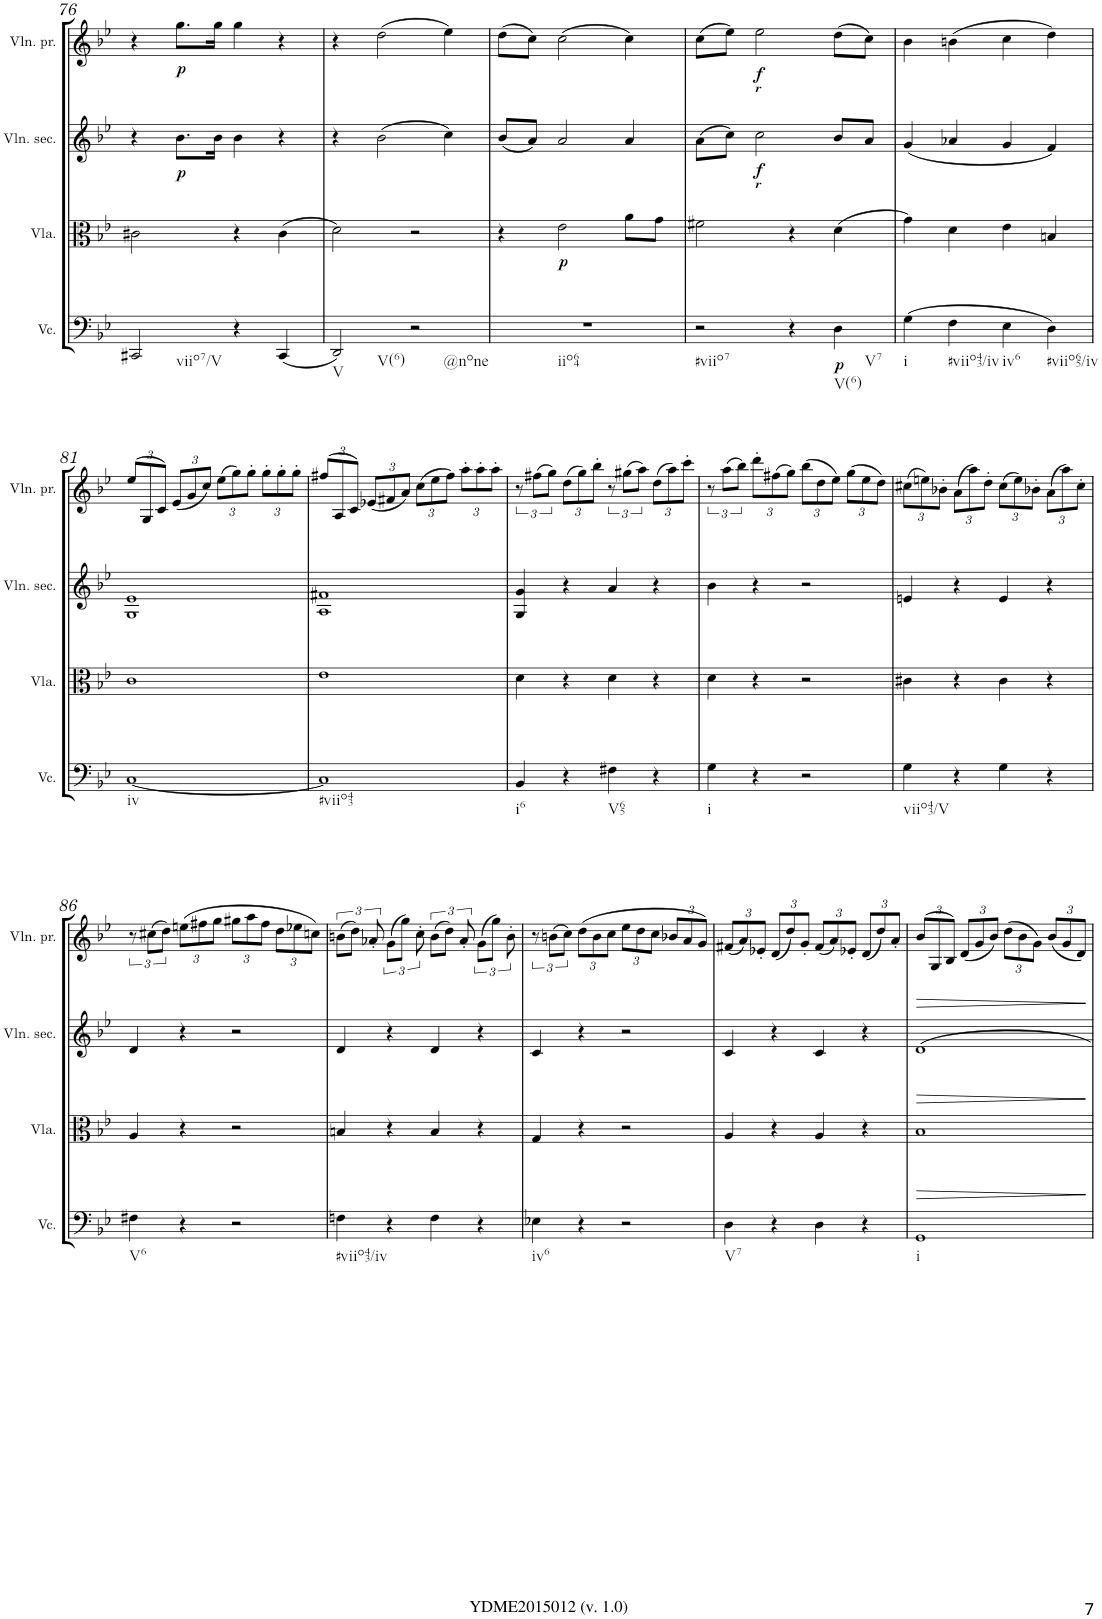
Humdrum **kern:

**kern	**dynam	**kern	**dynam	**kern	**dynam	**kern	**dynam
*part4	*part4	*part3	*part3	*part2	*part2	*part1	*part1
*staff4	*staff4	*staff3	*staff3	*staff2	*staff2	*staff1	*staff1
*I"Violoncelle	*	*I"Viola	*	*I"Violino secondo	*	*I"Violino primo	*
*I'Vc.	*	*I'Vla.	*	*I'Vln. sec.	*	*I'Vln. pr.	*
!!LO:PB:g=z
*clefF4	*	*clefC3	*	*clefG2	*	*clefG2	*
*k[b-e-]	*	*k[b-e-]	*	*k[b-e-]	*	*k[b-e-]	*
*B-:	*	*B-:	*	*B-:	*	*B-:	*
*M2/2	*	*M2/2	*	*M2/2	*	*M2/2	*
*met(c|)	*	*met(c|)	*	*met(c|)	*	*met(c|)	*
=76	=76	=76	=76	=76	=76	=76	=76
!LO:TX:b:t=viio7/V	!	!	!	!	!	!	!
2CC#X/	.	2c#X\	.	4r	.	4r	.
!	!	!	!	!	!LO:DY:b	!	!LO:DY:b
.	.	.	.	8.b-\L	p	8.gg\L	p
.	.	.	.	16b-\Jk	.	16gg\Jk	.
4r	.	4r	.	4b-\	.	4gg\	.
(<4CC#/	.	(>4c#\	.	4r	.	4r	.
=77	=77	=77	=77	=77	=77	=77	=77
!LO:TX:b:t=V	!	!	!	!	!	!	!
!LO:TX:b:t=V(6)	!	!	!	!	!	!	!
2DD/)	.	2d\)	.	4r	.	4r	.
.	.	.	.	(>2b-\	.	(>2dd\	.
!LO:TX:b:t=@none	!	!	!	!	!	!	!
2r	.	2r	.	.	.	.	.
.	.	.	.	4cc\)	.	4ee-\)	.
=78	=78	=78	=78	=78	=78	=78	=78
!LO:TX:b:t=iio64	!	!	!	!	!	!	!
1r	.	4r	.	(<8b-/L	.	(>8dd\L	.
.	.	.	.	8a/J)	.	8cc\J)	.
!	!	!	!LO:DY:b	!	!	!	!
.	.	2e-\	p	2a/	.	(>2cc\	.
.	.	8a\L	.	4a/	.	4cc\)	.
.	.	8g\J	.	.	.	.	.
=79	=79	=79	=79	=79	=79	=79	=79
!LO:TX:b:t=#viio7	!	!	!	!	!	!	!
2r	.	2f#X\	.	(>8a\L	.	(>8cc\L	.
.	.	.	.	8cc\J)	.	8ee-\J)	.
!	!	!	!	!	!	!LO:TX:b:Bi:t=r	!
!	!	!	!	!LO:TX:b:Bi:t=r	!	!	!
!	!	!	!	!	!LO:DY:b	!	!LO:DY:b
.	.	.	.	2cc\	f	2ee-\	f
4r	.	4r	.	.	.	.	.
!LO:TX:b:t=V(6)	!	!	!	!	!	!	!
!LO:TX:b:t=V7	!	!	!	!	!	!	!
!	!LO:DY:b	!	!	!	!	!	!
4D\	p	(>4d\	.	8b-/L	.	(>8dd\L	.
.	.	.	.	8a/J	.	8cc\J)	.
=80	=80	=80	=80	=80	=80	=80	=80
!LO:TX:b:t=i	!	!	!	!	!	!	!
(>4G\	.	4g\)	.	(<4g/	.	4b-\	.
!LO:TX:b:t=#viio43/iv	!	!	!	!	!	!	!
4F\	.	4d\	.	4a-X/	.	(>4bn\	.
!LO:TX:b:t=iv6	!	!	!	!	!	!	!
4E-\	.	4e-\	.	4g/	.	4cc\	.
!LO:TX:b:t=#viio65/iv	!	!	!	!	!	!	!
4D\)	.	4Bn/	.	4f/)	.	4dd\)	.
!!LO:LB:g=z
=81	=81	=81	=81	=81	=81	=81	=81
*	*	*	*	*	*	*Xbrackettup	*
!LO:TX:b:t=iv	!	!	!	!	!	!	!
[1C	.	1c	.	1G 1e-	.	(>12ee-/L	.
.	.	.	.	.	.	12G/	.
.	.	.	.	.	.	12c/J)	.
.	.	.	.	.	.	(<12e-/L	.
.	.	.	.	.	.	12g/	.
.	.	.	.	.	.	12cc/J)	.
.	.	.	.	.	.	(>12ee-\L	.
.	.	.	.	.	.	12gg\)	.
.	.	.	.	.	.	12gg'\J	.
.	.	.	.	.	.	12gg'\L	.
.	.	.	.	.	.	12gg'\	.
.	.	.	.	.	.	12gg'\J	.
=82	=82	=82	=82	=82	=82	=82	=82
!LO:TX:b:t=#viio43	!	!	!	!	!	!	!
1C]	.	1e-	.	1A 1f#X	.	(>12ff#X/L	.
.	.	.	.	.	.	12A/	.
.	.	.	.	.	.	12c/J)	.
.	.	.	.	.	.	(<12e-X/L	.
.	.	.	.	.	.	12f#X/	.
.	.	.	.	.	.	12a/J)	.
.	.	.	.	.	.	(>12cc\L	.
.	.	.	.	.	.	12ee-\	.
.	.	.	.	.	.	12ff#\J)	.
.	.	.	.	.	.	12aa'\L	.
.	.	.	.	.	.	12aa'\	.
.	.	.	.	.	.	12aa'\J	.
=83	=83	=83	=83	=83	=83	=83	=83
*	*	*	*	*	*	*brackettup	*
!LO:TX:b:t=i6	!	!	!	!	!	!	!
4BB-/	.	4d\	.	4G/ 4g/	.	12r	.
.	.	.	.	.	.	(>12ff#X\L	.
.	.	.	.	.	.	12gg\J)	.
*	*	*	*	*	*	*Xbrackettup	*
4r	.	4r	.	4r	.	(>12dd\L	.
.	.	.	.	.	.	12gg\)	.
.	.	.	.	.	.	12bb-'\J	.
*	*	*	*	*	*	*brackettup	*
!LO:TX:b:t=V65	!	!	!	!	!	!	!
4F#X\	.	4d\	.	4a/	.	12r	.
.	.	.	.	.	.	(>12gg#X\L	.
.	.	.	.	.	.	12aa\J)	.
*	*	*	*	*	*	*Xbrackettup	*
4r	.	4r	.	4r	.	(>12dd\L	.
.	.	.	.	.	.	12aa\)	.
.	.	.	.	.	.	12ccc'\J	.
=84	=84	=84	=84	=84	=84	=84	=84
*	*	*	*	*	*	*brackettup	*
!LO:TX:b:t=i	!	!	!	!	!	!	!
4G\	.	4d\	.	4b-\	.	12r	.
.	.	.	.	.	.	(>12aa\L	.
.	.	.	.	.	.	12bb-\J)	.
*	*	*	*	*	*	*Xbrackettup	*
4r	.	4r	.	4r	.	12ddd'\L	.
.	.	.	.	.	.	(>12ff#X\	.
.	.	.	.	.	.	12gg\J)	.
2r	.	2r	.	2r	.	(>12bb-\L	.
.	.	.	.	.	.	12dd\	.
.	.	.	.	.	.	12ee-\J)	.
.	.	.	.	.	.	(>12gg\L	.
.	.	.	.	.	.	12ee-\	.
.	.	.	.	.	.	12dd\J)	.
=85	=85	=85	=85	=85	=85	=85	=85
!LO:TX:b:t=viio43/V	!	!	!	!	!	!	!
4G\	.	4c#X\	.	4en/	.	(>12cc#X\L	.
.	.	.	.	.	.	12een\)	.
.	.	.	.	.	.	12b-X'\J	.
4r	.	4r	.	4r	.	(>12a\L	.
.	.	.	.	.	.	12aa\)	.
.	.	.	.	.	.	12dd'\J	.
4G\	.	4c#\	.	4e/	.	(>12cc#\L	.
.	.	.	.	.	.	12ee\)	.
.	.	.	.	.	.	12b-X'\J	.
4r	.	4r	.	4r	.	(>12a\L	.
.	.	.	.	.	.	12aa\)	.
.	.	.	.	.	.	12cc#'\J	.
!!LO:LB:g=z
=86	=86	=86	=86	=86	=86	=86	=86
*	*	*	*	*	*	*brackettup	*
!LO:TX:b:t=V6	!	!	!	!	!	!	!
4F#X\	.	4A/	.	4d/	.	12r	.
.	.	.	.	.	.	(>12cc#X\L	.
.	.	.	.	.	.	12dd\J)	.
*	*	*	*	*	*	*Xbrackettup	*
4r	.	4r	.	4r	.	(>12een\L	.
.	.	.	.	.	.	12ff#X\	.
.	.	.	.	.	.	12gg\J	.
2r	.	2r	.	2r	.	12gg#X\L	.
.	.	.	.	.	.	12aa\	.
.	.	.	.	.	.	12ff#\J	.
.	.	.	.	.	.	12dd\L	.
.	.	.	.	.	.	12ee-X\	.
.	.	.	.	.	.	12ccn\J)	.
=87	=87	=87	=87	=87	=87	=87	=87
*	*	*	*	*	*	*brackettup	*
!LO:TX:b:t=#viio43/iv	!	!	!	!	!	!	!
4Fn\	.	4Bn/	.	4d/	.	(>12bn\L	.
.	.	.	.	.	.	12dd\J)	.
.	.	.	.	.	.	12a-X'/	.
4r	.	4r	.	4r	.	(>12g\L	.
.	.	.	.	.	.	12gg\J)	.
.	.	.	.	.	.	12cc'\	.
4F\	.	4B/	.	4d/	.	(>12b\L	.
.	.	.	.	.	.	12dd\J)	.
.	.	.	.	.	.	12a-'/	.
4r	.	4r	.	4r	.	(>12g\L	.
.	.	.	.	.	.	12gg\J)	.
.	.	.	.	.	.	12b'\	.
=88	=88	=88	=88	=88	=88	=88	=88
!LO:TX:b:t=iv6	!	!	!	!	!	!	!
4E-X\	.	4G/	.	4c/	.	12r	.
.	.	.	.	.	.	(>12bn\L	.
.	.	.	.	.	.	12cc\J)	.
*	*	*	*	*	*	*Xbrackettup	*
4r	.	4r	.	4r	.	(>12dd\L	.
.	.	.	.	.	.	12b\	.
.	.	.	.	.	.	12cc\J	.
2r	.	2r	.	2r	.	12ee-\L	.
.	.	.	.	.	.	12dd\	.
.	.	.	.	.	.	12cc\J	.
.	.	.	.	.	.	12b-X/L	.
.	.	.	.	.	.	12a/	.
.	.	.	.	.	.	12g/J)	.
=89	=89	=89	=89	=89	=89	=89	=89
!LO:TX:b:t=V7	!	!	!	!	!	!	!
4D\	.	4A/	.	4c/	.	(<12f#X/L	.
.	.	.	.	.	.	12a/)	.
.	.	.	.	.	.	12e-X'/J	.
4r	.	4r	.	4r	.	(<12d/L	.
.	.	.	.	.	.	12dd/)	.
.	.	.	.	.	.	12g'/J	.
4D\	.	4A/	.	4c/	.	(<12f#/L	.
.	.	.	.	.	.	12a/)	.
.	.	.	.	.	.	12e-X'/J	.
4r	.	4r	.	4r	.	(<12d/L	.
.	.	.	.	.	.	12dd/)	.
.	.	.	.	.	.	12a'/J	.
=90	=90	=90	=90	=90	=90	=90	=90
!LO:TX:b:t=i	!	!	!	!	!	!	!
!	!LO:HP:b	!	!LO:HP:b	!	!LO:HP:b	!	!
1GG	>	1B-	>	1d	>	(>12b-/L	.
.	.	.	.	.	.	12G/	.
.	.	.	.	.	.	12B-/J)	.
.	.	.	.	.	.	(<12d/L	.
.	.	.	.	.	.	12g/	.
.	.	.	.	.	.	12b-/J)	.
.	.	.	.	.	.	(>12dd\L	.
.	.	.	.	.	.	12b-\	.
.	.	.	.	.	.	12g\J)	.
.	.	.	.	.	.	(<12b-/L	.
.	.	.	.	.	.	12g/	.
.	.	.	.	.	.	12d/J)	.
.	]	.	]	.	]	.	.
=	=	=	=	=	=	=	=
*-	*-	*-	*-	*-	*-	*-	*-
